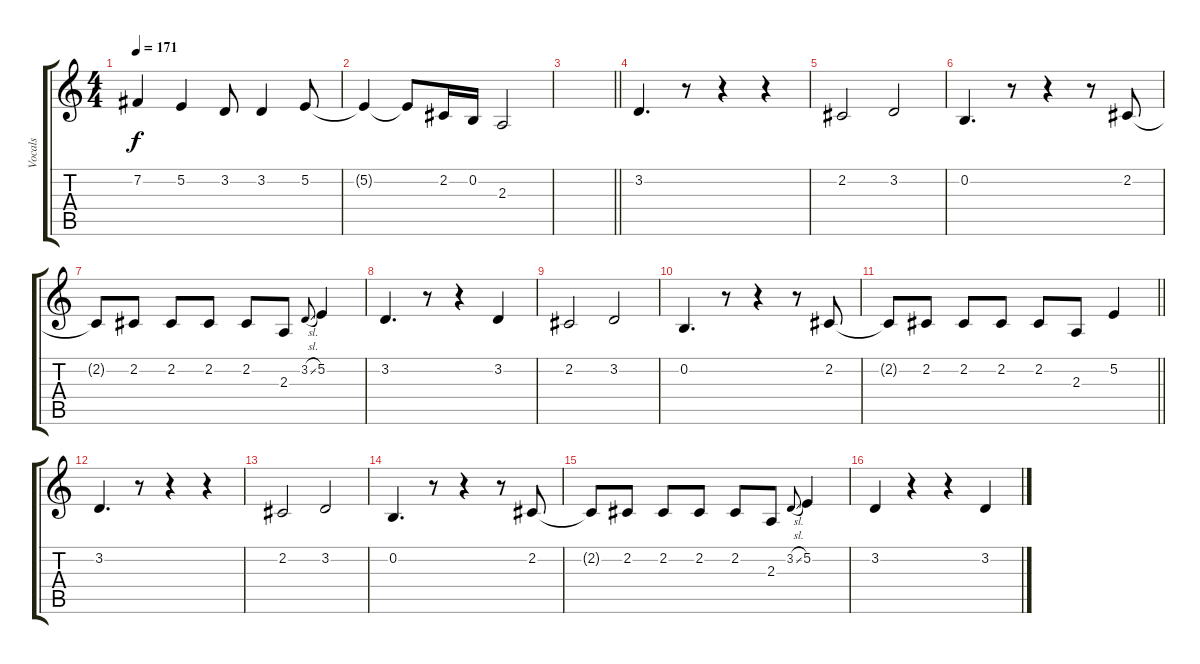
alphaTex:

\track ("Vocals" "Vocals") {instrument clarinet}
\staff {score tabs}
\tuning (E4 B3 G3 D3 A2 E2) {hide}
\ts (4 4)
\tempo 171
\clef g2
\ks c
7.2{t}.4{dy f} 5.2.4 3.2.8 3.2.4 5.2.8 |
5.2{t}.4 5.2{t}.8 2.2.16 0.2.16 2.3.2 |
\barLineRight lightlight
|
3.2.4{d} r.8 r.4 r.4 |
2.2.2 3.2.2 |
0.2.4{d} r.8 r.4 r.8 2.2.8 |
2.2{t}.8 2.2.8 2.2.8 2.2.8 2.2.8 2.3.8 3.2{sl}.8{gr onbeat} 5.2.4 |
3.2.4{d} r.8 r.4 3.2.4 |
2.2.2 3.2.2 |
0.2.4{d} r.8 r.4 r.8 2.2.8 |
\barLineRight lightlight
2.2{t}.8 2.2.8 2.2.8 2.2.8 2.2.8 2.3.8 5.2.4 |
3.2.4{d} r.8 r.4 r.4 |
2.2.2 3.2.2 |
0.2.4{d} r.8 r.4 r.8 2.2.8 |
2.2{t}.8 2.2.8 2.2.8 2.2.8 2.2.8 2.3.8 3.2{sl}.8{gr onbeat} 5.2.4 |
3.2.4 r.4 r.4 3.2.4
